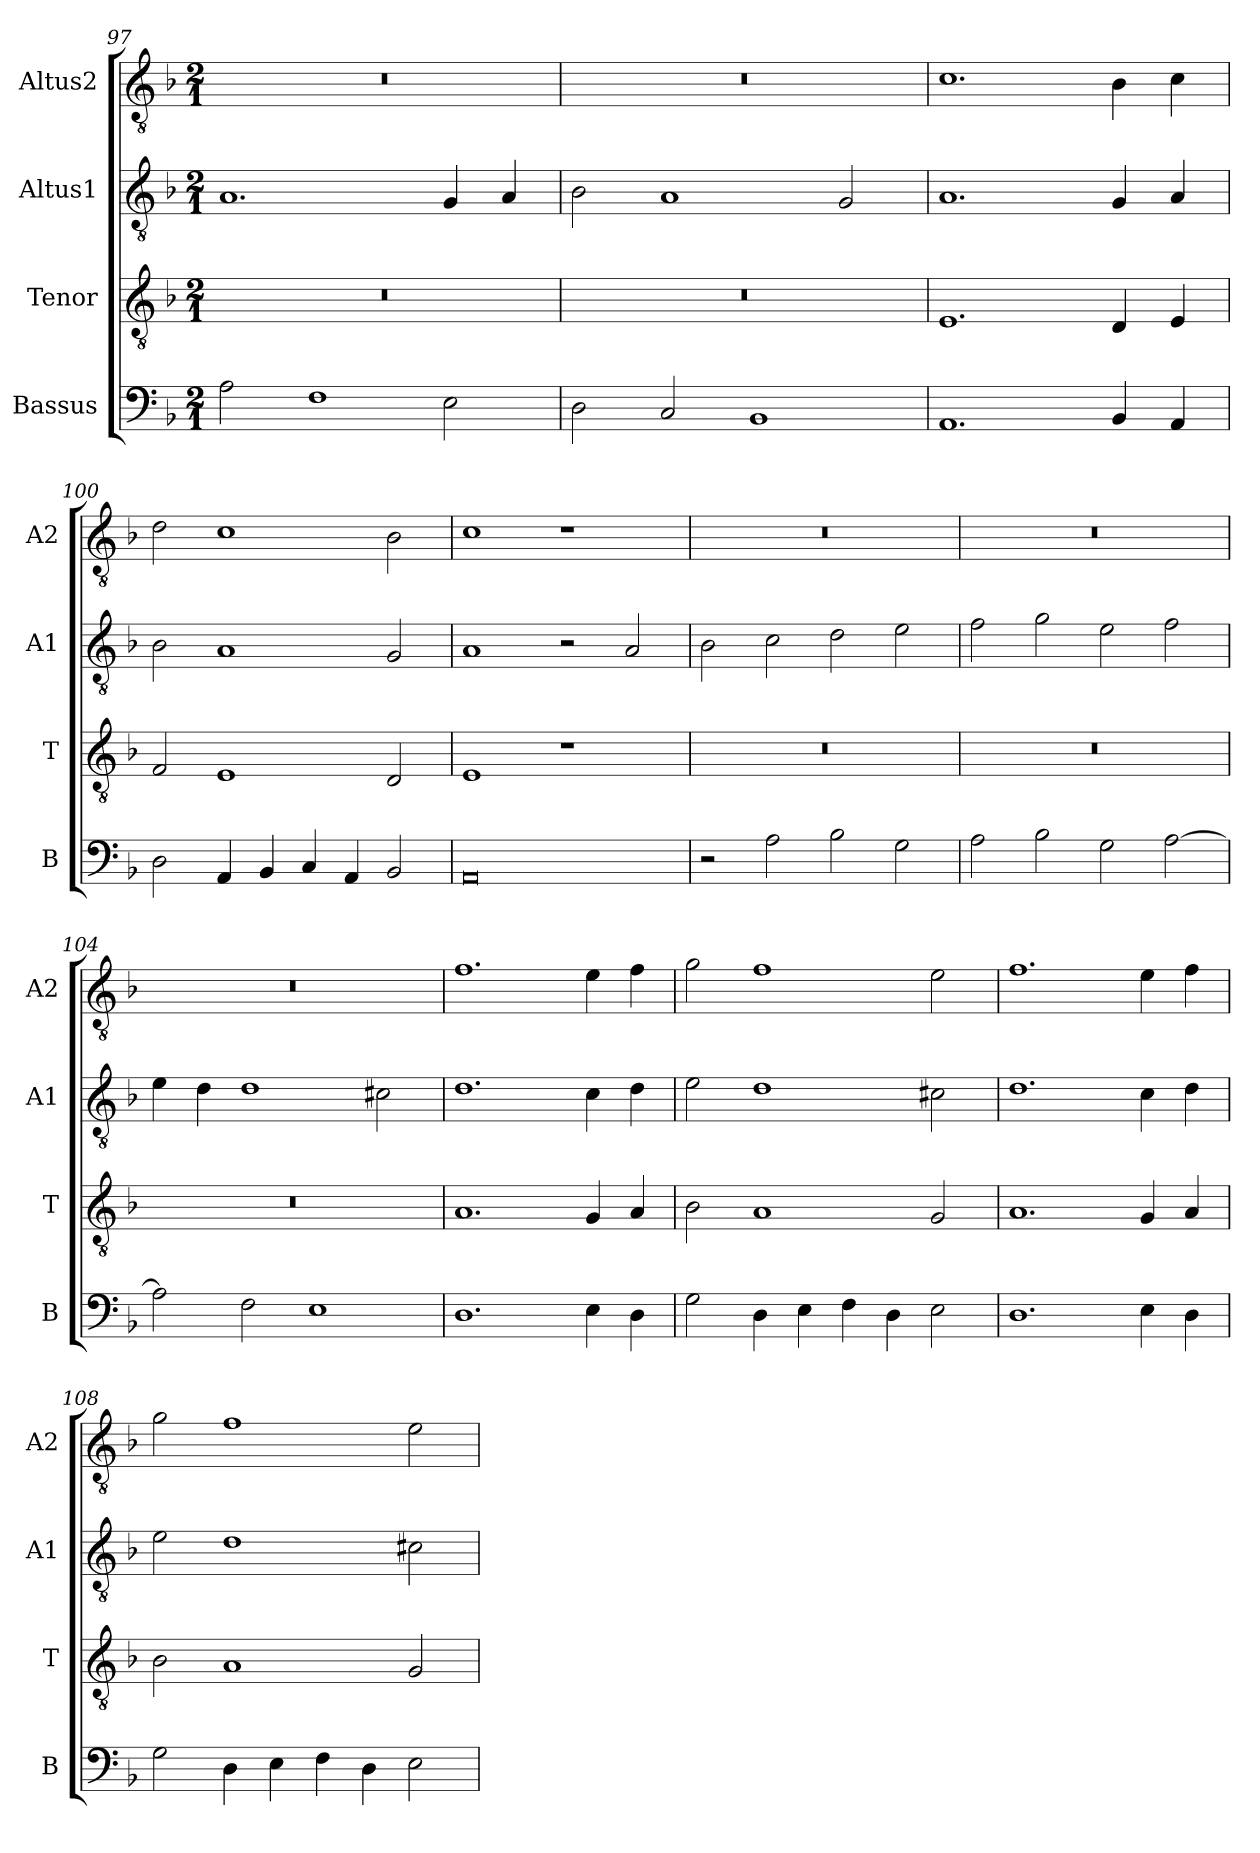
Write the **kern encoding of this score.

**kern	**kern	**kern	**kern
*part4	*part3	*part2	*part1
*staff4	*staff3	*staff2	*staff1
*I"Bassus	*I"Tenor	*I"Altus1	*I"Altus2
*I'B	*I'T	*I'A1	*I'A2
*clefF4	*clefGv2	*clefGv2	*clefGv2
*k[b-]	*k[b-]	*k[b-]	*k[b-]
*M2/1	*M2/1	*M2/1	*M2/1
=97	=97	=97	=97
2A\	0r	1.A	0r
1F	.	.	.
2E\	.	4G/	.
.	.	4A/	.
=98	=98	=98	=98
2D\	0r	2B-\	0r
2C/	.	1A	.
1BB-	.	.	.
.	.	2G/	.
=99	=99	=99	=99
1.AA	1.E	1.A	1.c
4BB-/	4D/	4G/	4B-\
4AA/	4E/	4A/	4c\
=100	=100	=100	=100
2D\	2F/	2B-\	2d\
4AA/	1E	1A	1c
4BB-/	.	.	.
4C/	.	.	.
4AA/	.	.	.
2BB-/	2D/	2G/	2B-\
=101	=101	=101	=101
0AA	1E	1A	1c
.	1r	2r	1r
.	.	2A/	.
=102	=102	=102	=102
2r	0r	2B-\	0r
2A\	.	2c\	.
2B-\	.	2d\	.
2G\	.	2e\	.
=103	=103	=103	=103
2A\	0r	2f\	0r
2B-\	.	2g\	.
2G\	.	2e\	.
[2A\	.	2f\	.
=104	=104	=104	=104
2A\]	0r	4e\	0r
.	.	4d\	.
2F\	.	1d	.
1E	.	.	.
.	.	2c#X\	.
=105	=105	=105	=105
1.D	1.A	1.d	1.f
4E\	4G/	4c\	4e\
4D\	4A/	4d\	4f\
=106	=106	=106	=106
2G\	2B-\	2e\	2g\
4D\	1A	1d	1f
4E\	.	.	.
4F\	.	.	.
4D\	.	.	.
2E\	2G/	2c#X\	2e\
=107	=107	=107	=107
1.D	1.A	1.d	1.f
4E\	4G/	4c\	4e\
4D\	4A/	4d\	4f\
=108	=108	=108	=108
2G\	2B-\	2e\	2g\
4D\	1A	1d	1f
4E\	.	.	.
4F\	.	.	.
4D\	.	.	.
2E\	2G/	2c#X\	2e\
=	=	=	=
*-	*-	*-	*-
